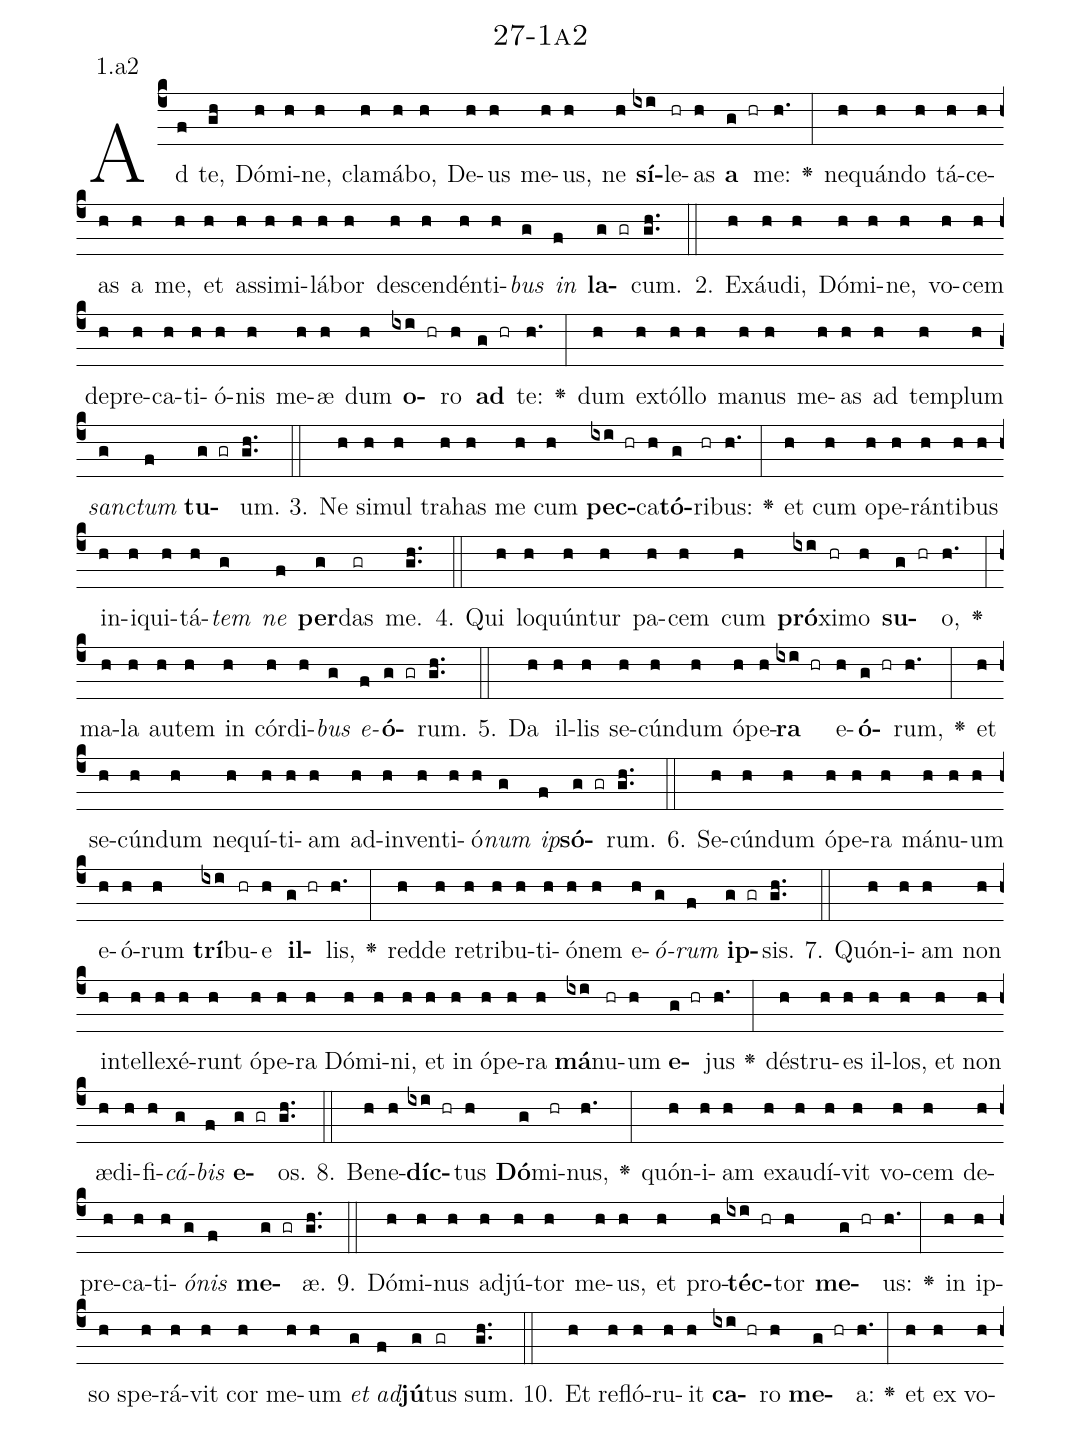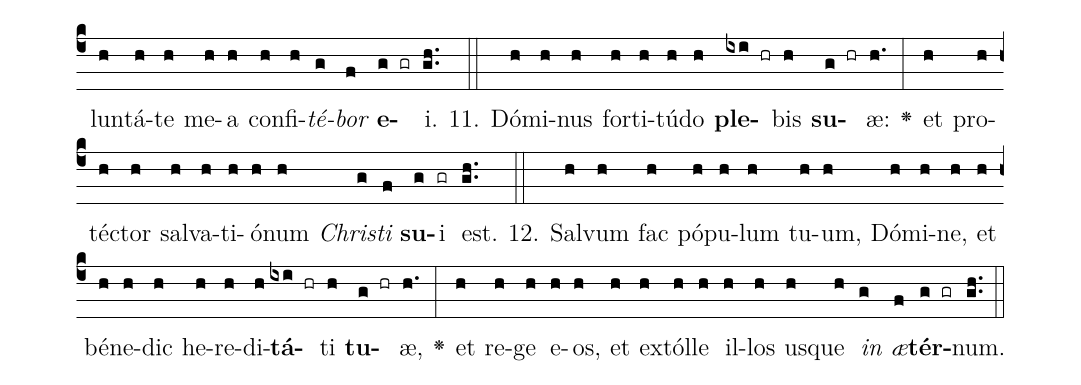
name: 27-1a2;
annotation: 1.a2;
%%
(c4)Ad(f) te,(gh) Dó(h)mi(h)ne,(h) cla(h)má(h)bo,(h) De(h)us(h) me(h)us,(h) ne(h) <b>sí</b>(ixi)le(hr)as(h) <b>a</b>(g hr) me:(h.) <v>\greheightstar</v>(:) ne(h)quán(h)do(h) tá(h)ce(h)as(h) a(h) me,(h) et(h) as(h)si(h)mi(h)lá(h)bor(h) de(h)scen(h)dén(h)ti(h)<i>bus</i>(g) <i>in</i>(f) <b>la</b>(g gr)cum.(gh..) (::)
2. Ex(h)áu(h)di,(h) Dó(h)mi(h)ne,(h) vo(h)cem(h) de(h)pre(h)ca(h)ti(h)ó(h)nis(h) me(h)æ(h) dum(h) <b>o</b>(ixi hr)ro(h) <b>ad</b>(g hr) te:(h.) <v>\greheightstar</v>(:) dum(h) ex(h)tól(h)lo(h) ma(h)nus(h) me(h)as(h) ad(h) tem(h)plum(h) <i>sanc</i>(g)<i>tum</i>(f) <b>tu</b>(g gr)um.(gh..) (::)
3. Ne(h) si(h)mul(h) tra(h)has(h) me(h) cum(h) <b>pec</b>(ixi hr)ca(h)<b>tó</b>(g)ri(hr)bus:(h.) <v>\greheightstar</v>(:) et(h) cum(h) o(h)pe(h)rán(h)ti(h)bus(h) in(h)i(h)qui(h)tá(h)<i>tem</i>(g) <i>ne</i>(f) <b>per</b>(g)das(gr) me.(gh..) (::)
4. Qui(h) lo(h)quún(h)tur(h) pa(h)cem(h) cum(h) <b>pró</b>(ixi)xi(hr)mo(h) <b>su</b>(g hr)o,(h.) <v>\greheightstar</v>(:) ma(h)la(h) au(h)tem(h) in(h) cór(h)di(h)<i>bus</i>(g) <i>e</i>(f)<b>ó</b>(g gr)rum.(gh..) (::)
5. Da(h) il(h)lis(h) se(h)cún(h)dum(h) ó(h)pe(h)<b>ra</b>(ixi hr) e(h)<b>ó</b>(g hr)rum,(h.) <v>\greheightstar</v>(:) et(h) se(h)cún(h)dum(h) ne(h)quí(h)ti(h)am(h) ad(h)in(h)ven(h)ti(h)ó(h)<i>num</i>(g) <i>ip</i>(f)<b>só</b>(g gr)rum.(gh..) (::)
6. Se(h)cún(h)dum(h) ó(h)pe(h)ra(h) má(h)nu(h)um(h) e(h)ó(h)rum(h) <b>trí</b>(ixi)bu(hr)e(h) <b>il</b>(g hr)lis,(h.) <v>\greheightstar</v>(:) red(h)de(h) re(h)tri(h)bu(h)ti(h)ó(h)nem(h) e(h)<i>ó</i>(g)<i>rum</i>(f) <b>ip</b>(g gr)sis.(gh..) (::)
7. Quón(h)i(h)am(h) non(h) in(h)tel(h)le(h)xé(h)runt(h) ó(h)pe(h)ra(h) Dó(h)mi(h)ni,(h) et(h) in(h) ó(h)pe(h)ra(h) <b>má</b>(ixi)nu(hr)um(h) <b>e</b>(g hr)jus(h.) <v>\greheightstar</v>(:) dé(h)stru(h)es(h) il(h)los,(h) et(h) non(h) æ(h)di(h)fi(h)<i>cá</i>(g)<i>bis</i>(f) <b>e</b>(g gr)os.(gh..) (::)
8. Be(h)ne(h)<b>díc</b>(ixi hr)tus(h) <b>Dó</b>(g)mi(hr)nus,(h.) <v>\greheightstar</v>(:) quón(h)i(h)am(h) ex(h)au(h)dí(h)vit(h) vo(h)cem(h) de(h)pre(h)ca(h)ti(h)<i>ó</i>(g)<i>nis</i>(f) <b>me</b>(g gr)æ.(gh..) (::)
9. Dó(h)mi(h)nus(h) ad(h)jú(h)tor(h) me(h)us,(h) et(h) pro(h)<b>téc</b>(ixi hr)tor(h) <b>me</b>(g hr)us:(h.) <v>\greheightstar</v>(:) in(h) ip(h)so(h) spe(h)rá(h)vit(h) cor(h) me(h)um(h) <i>et</i>(g) <i>ad</i>(f)<b>jú</b>(g)tus(gr) sum.(gh..) (::)
10. Et(h) re(h)fló(h)ru(h)it(h) <b>ca</b>(ixi hr)ro(h) <b>me</b>(g hr)a:(h.) <v>\greheightstar</v>(:) et(h) ex(h) vo(h)lun(h)tá(h)te(h) me(h)a(h) con(h)fi(h)<i>té</i>(g)<i>bor</i>(f) <b>e</b>(g gr)i.(gh..) (::)
11. Dó(h)mi(h)nus(h) for(h)ti(h)tú(h)do(h) <b>ple</b>(ixi hr)bis(h) <b>su</b>(g hr)æ:(h.) <v>\greheightstar</v>(:) et(h) pro(h)téc(h)tor(h) sal(h)va(h)ti(h)ó(h)num(h) <i>Chris</i>(g)<i>ti</i>(f) <b>su</b>(g)i(gr) est.(gh..) (::)
12. Sal(h)vum(h) fac(h) pó(h)pu(h)lum(h) tu(h)um,(h) Dó(h)mi(h)ne,(h) et(h) bé(h)ne(h)dic(h) he(h)re(h)di(h)<b>tá</b>(ixi hr)ti(h) <b>tu</b>(g hr)æ,(h.) <v>\greheightstar</v>(:) et(h) re(h)ge(h) e(h)os,(h) et(h) ex(h)tól(h)le(h) il(h)los(h) us(h)que(h) <i>in</i>(g) <i>æ</i>(f)<b>tér</b>(g gr)num.(gh..) (::)
